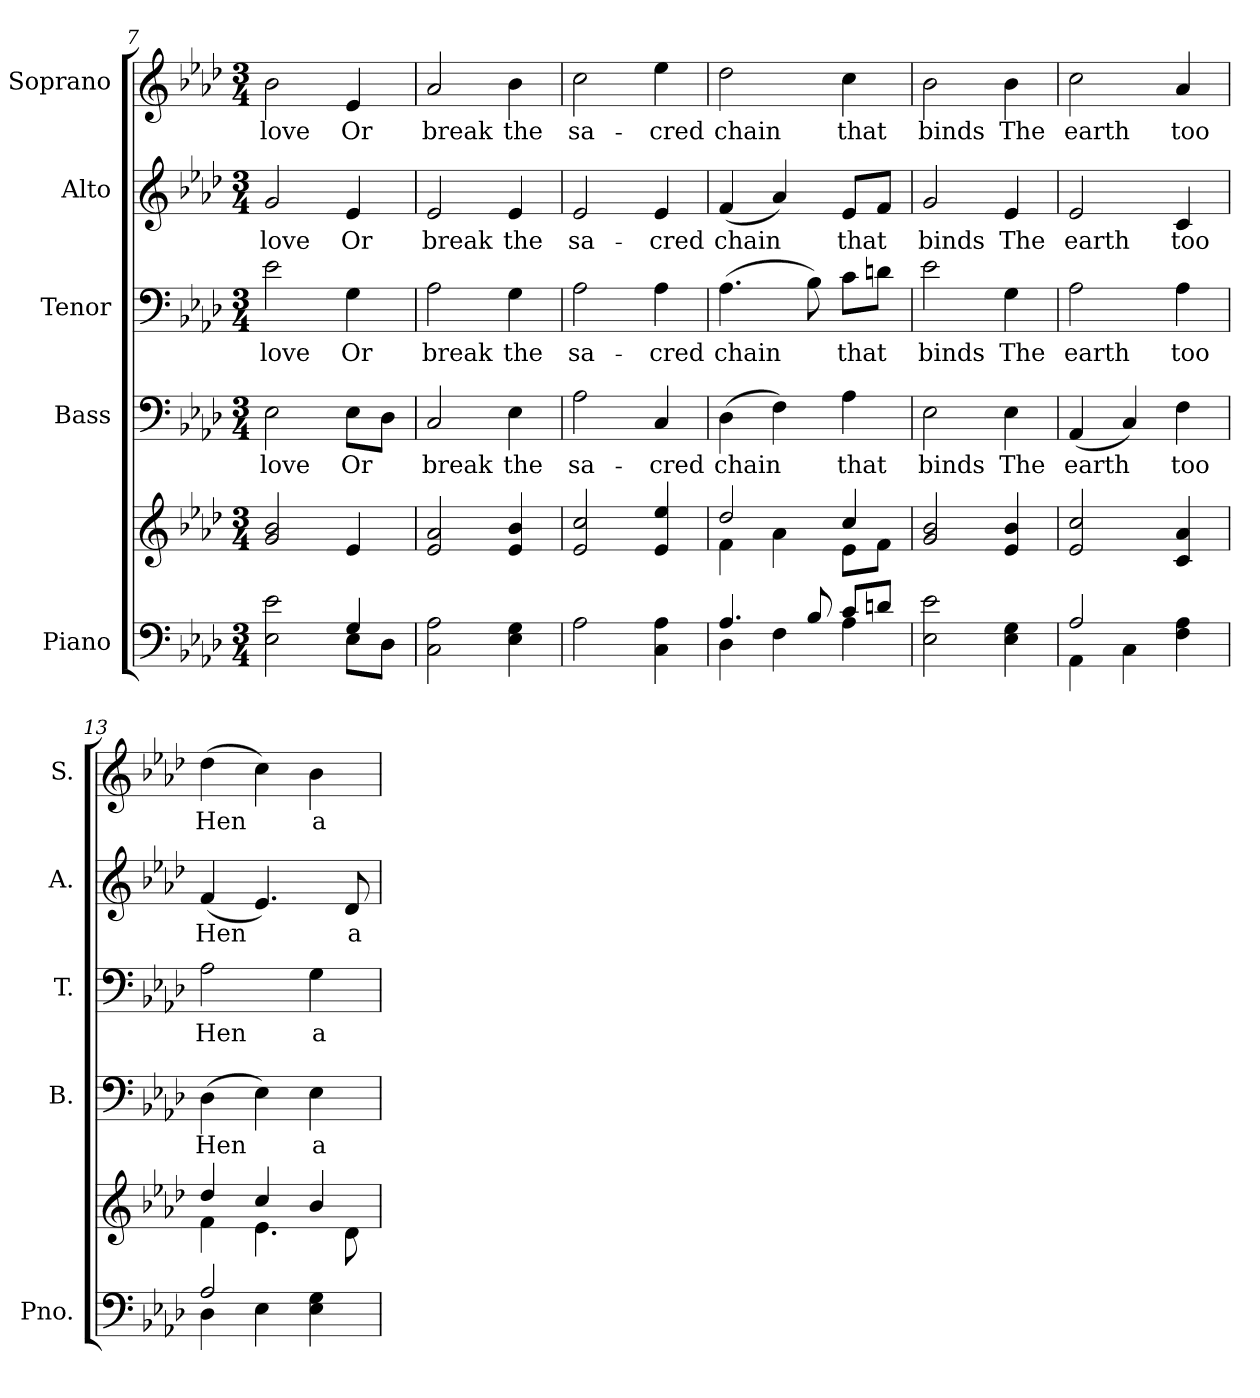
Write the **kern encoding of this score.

**kern	**kern	**kern	**text	**kern	**text	**kern	**text	**kern	**text
*part5	*part5	*part4	*part4	*part3	*part3	*part2	*part2	*part1	*part1
*staff6	*staff5	*staff4	*staff4	*staff3	*staff3	*staff2	*staff2	*staff1	*staff1
*I"Piano	*	*I"Bass	*	*I"Tenor	*	*I"Alto	*	*I"Soprano	*
*I'Pno.	*	*I'B.	*	*I'T.	*	*I'A.	*	*I'S.	*
!!LO:PB:g=z
*clefF4	*clefG2	*clefF4	*	*clefF4	*	*clefG2	*	*clefG2	*
*k[b-e-a-d-]	*k[b-e-a-d-]	*k[b-e-a-d-]	*	*k[b-e-a-d-]	*	*k[b-e-a-d-]	*	*k[b-e-a-d-]	*
*A-:	*A-:	*A-:	*	*A-:	*	*A-:	*	*A-:	*
*M3/4	*M3/4	*M3/4	*	*M3/4	*	*M3/4	*	*M3/4	*
=7	=7	=7	=7	=7	=7	=7	=7	=7	=7
*^	*	*	*	*	*	*	*	*	*
!	!	!	!	!LO:LY:b:color=#000000	!	!	!	!	!	!
!	!	!	!	!	!	!LO:LY:b:color=#000000	!	!	!	!
!	!	!	!	!	!	!	!	!LO:LY:b:color=#000000	!	!
!	!	!	!	!	!	!	!	!	!	!LO:LY:b:color=#000000
2E-i\ 2e-i	2ryy	2gi/ 2b-i	2E-i\	love	2e-i\	love	2gi/	love	2b-i\	love
!	!	!	!	!LO:LY:b:color=#000000	!	!	!	!	!	!
!	!	!	!	!	!	!LO:LY:b:color=#000000	!	!	!	!
!	!	!	!	!	!	!	!	!LO:LY:b:color=#000000	!	!
!	!	!	!	!	!	!	!	!	!	!LO:LY:b:color=#000000
4Gi/	8E-i\L	4e-i/	8E-i\L	Or	4Gi\	Or	4e-i/	Or	4e-i/	Or
.	8D-i\J	.	8D-i\J	.	.	.	.	.	.	.
*v	*v	*	*	*	*	*	*	*	*	*
=8	=8	=8	=8	=8	=8	=8	=8	=8	=8
*^	*	*	*	*	*	*	*	*	*
!	!	!	!	!LO:LY:b:color=#000000	!	!	!	!	!	!
*v	*v	*	*	*	*	*	*	*	*	*
*^	*	*	*	*	*	*	*	*	*
!	!	!	!	!	!	!LO:LY:b:color=#000000	!	!	!	!
*v	*v	*	*	*	*	*	*	*	*	*
*^	*	*	*	*	*	*	*	*	*
!	!	!	!	!	!	!	!	!LO:LY:b:color=#000000	!	!
*v	*v	*	*	*	*	*	*	*	*	*
*^	*	*	*	*	*	*	*	*	*
!	!	!	!	!	!	!	!	!	!	!LO:LY:b:color=#000000
*v	*v	*	*	*	*	*	*	*	*	*
2Ci\ 2A-i	2e-i/ 2a-i	2Ci/	break	2A-i\	break	2e-i/	break	2a-i/	break
!	!	!	!LO:LY:b:color=#000000	!	!	!	!	!	!
!	!	!	!	!	!LO:LY:b:color=#000000	!	!	!	!
!	!	!	!	!	!	!	!LO:LY:b:color=#000000	!	!
!	!	!	!	!	!	!	!	!	!LO:LY:b:color=#000000
4E-i\ 4Gi	4e-i/ 4b-i	4E-i\	the	4Gi\	the	4e-i/	the	4b-i\	the
=9	=9	=9	=9	=9	=9	=9	=9	=9	=9
!	!	!	!LO:LY:b:color=#000000	!	!	!	!	!	!
!	!	!	!	!	!LO:LY:b:color=#000000	!	!	!	!
!	!	!	!	!	!	!	!LO:LY:b:color=#000000	!	!
!	!	!	!	!	!	!	!	!	!LO:LY:b:color=#000000
2A-i\	2e-i/ 2cci	2A-i\	sa-	2A-i\	sa-	2e-i/	sa-	2cci\	sa-
!	!	!	!LO:LY:b:color=#000000	!	!	!	!	!	!
!	!	!	!	!	!LO:LY:b:color=#000000	!	!	!	!
!	!	!	!	!	!	!	!LO:LY:b:color=#000000	!	!
!	!	!	!	!	!	!	!	!	!LO:LY:b:color=#000000
4Ci\ 4A-i	4e-i/ 4ee-i	4Ci/	-cred	4A-i\	-cred	4e-i/	-cred	4ee-i\	-cred
!!LO:PB:g=z
=10	=10	=10	=10	=10	=10	=10	=10	=10	=10
*^	*^	*	*	*	*	*	*	*	*
!	!	!	!	!	!LO:LY:b:color=#000000	!	!	!	!	!	!
!	!	!	!	!	!	!	!LO:LY:b:color=#000000	!	!	!	!
!	!	!	!	!	!	!	!	!	!LO:LY:b:color=#000000	!	!
!	!	!	!	!	!	!	!	!	!	!	!LO:LY:b:color=#000000
4.A-i/	4D-i\	2dd-i/	4fi\	(4D-i\	chain	(4.A-i\	chain	(4fi/	chain	2dd-i\	chain
.	4Fi\	.	4a-i\	4Fi\)	.	.	.	4a-i/)	.	.	.
8B-i/	.	.	.	.	.	8B-i\)	.	.	.	.	.
!	!	!	!	!	!LO:LY:b:color=#000000	!	!	!	!	!	!
!	!	!	!	!	!	!	!LO:LY:b:color=#000000	!	!	!	!
!	!	!	!	!	!	!	!	!	!LO:LY:b:color=#000000	!	!
!	!	!	!	!	!	!	!	!	!	!	!LO:LY:b:color=#000000
8ci/L	4A-i\	4cci/	8e-i\L	4A-i\	that	8ci\L	that	8e-i/L	that	4cci\	that
8dni/J	.	.	8fi\J	.	.	8dni\J	.	8fi/J	.	.	.
*v	*v	*	*	*	*	*	*	*	*	*	*
*	*v	*v	*	*	*	*	*	*	*	*
=11	=11	=11	=11	=11	=11	=11	=11	=11	=11
*	*^	*	*	*	*	*	*	*	*
!	!	!	!	!LO:LY:b:color=#000000	!	!	!	!	!	!
*	*v	*v	*	*	*	*	*	*	*	*
*	*^	*	*	*	*	*	*	*	*
!	!	!	!	!	!	!LO:LY:b:color=#000000	!	!	!	!
*	*v	*v	*	*	*	*	*	*	*	*
*	*^	*	*	*	*	*	*	*	*
!	!	!	!	!	!	!	!	!LO:LY:b:color=#000000	!	!
*	*v	*v	*	*	*	*	*	*	*	*
*	*^	*	*	*	*	*	*	*	*
!	!	!	!	!	!	!	!	!	!	!LO:LY:b:color=#000000
*	*v	*v	*	*	*	*	*	*	*	*
2E-i\ 2e-i	2gi/ 2b-i	2E-i\	binds	2e-i\	binds	2gi/	binds	2b-i\	binds
!	!	!	!LO:LY:b:color=#000000	!	!	!	!	!	!
!	!	!	!	!	!LO:LY:b:color=#000000	!	!	!	!
!	!	!	!	!	!	!	!LO:LY:b:color=#000000	!	!
!	!	!	!	!	!	!	!	!	!LO:LY:b:color=#000000
4E-i\ 4Gi	4e-i/ 4b-i	4E-i\	The	4Gi\	The	4e-i/	The	4b-i\	The
=12	=12	=12	=12	=12	=12	=12	=12	=12	=12
*^	*	*	*	*	*	*	*	*	*
!	!	!	!	!LO:LY:b:color=#000000	!	!	!	!	!	!
!	!	!	!	!	!	!LO:LY:b:color=#000000	!	!	!	!
!	!	!	!	!	!	!	!	!LO:LY:b:color=#000000	!	!
!	!	!	!	!	!	!	!	!	!	!LO:LY:b:color=#000000
2A-i/	4AA-i\	2e-i/ 2cci	(4AA-i/	earth	2A-i\	earth	2e-i/	earth	2cci\	earth
.	4Ci\	.	4Ci/)	.	.	.	.	.	.	.
!	!	!	!	!LO:LY:b:color=#000000	!	!	!	!	!	!
!	!	!	!	!	!	!LO:LY:b:color=#000000	!	!	!	!
!	!	!	!	!	!	!	!	!LO:LY:b:color=#000000	!	!
!	!	!	!	!	!	!	!	!	!	!LO:LY:b:color=#000000
4Fi\ 4A-i	4ryy	4ci/ 4a-i	4Fi\	too	4A-i\	too	4ci/	too	4a-i/	too
!!LO:PB:g=z
=13	=13	=13	=13	=13	=13	=13	=13	=13	=13	=13
*	*	*^	*	*	*	*	*	*	*	*
!	!	!	!	!	!LO:LY:b:color=#000000	!	!	!	!	!	!
!	!	!	!	!	!	!	!LO:LY:b:color=#000000	!	!	!	!
!	!	!	!	!	!	!	!	!	!LO:LY:b:color=#000000	!	!
!	!	!	!	!	!	!	!	!	!	!	!LO:LY:b:color=#000000
2A-i/	4D-i\	4dd-i/	4fi\	(4D-i\	Hen	2A-i\	Hen	(4fi/	Hen	(4dd-i\	Hen
.	4E-i\	4cci/	4.e-i\	4E-i\)	.	.	.	4.e-i/)	.	4cci\)	.
!	!	!	!	!	!LO:LY:b:color=#000000	!	!	!	!	!	!
!	!	!	!	!	!	!	!LO:LY:b:color=#000000	!	!	!	!
!	!	!	!	!	!	!	!	!	!	!	!LO:LY:b:color=#000000
4E-i\ 4Gi	4ryy	4b-i/	.	4E-i\	a-	4Gi\	a-	.	.	4b-i\	a-
!	!	!	!	!	!	!	!	!	!LO:LY:b:color=#000000	!	!
.	.	.	8d-i\	.	.	.	.	8d-i/	a-	.	.
*v	*v	*	*	*	*	*	*	*	*	*	*
*	*v	*v	*	*	*	*	*	*	*	*
=	=	=	=	=	=	=	=	=	=
*-	*-	*-	*-	*-	*-	*-	*-	*-	*-
